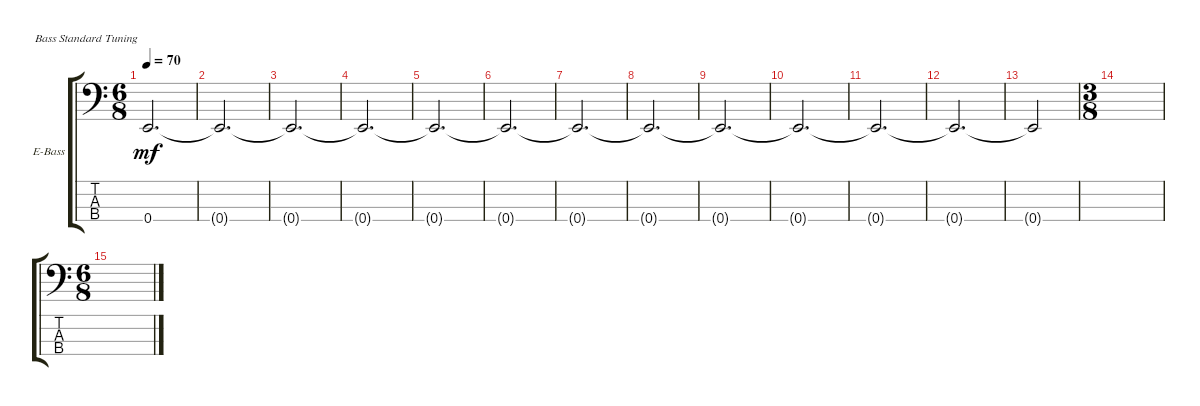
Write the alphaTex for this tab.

\defaultSystemsLayout 4
\bracketExtendMode groupsimilarinstruments
\firstSystemTrackNameOrientation horizontal
\otherSystemsTrackNameOrientation horizontal
\track ("Electric Bass" "E-Bass") {instrument electricbassfinger}
\staff {score tabs}
\tuning (G2 D2 A1 E1)
\ts (6 8)
\tempo 70
\clef f4
\scale
0.333333
\ks c
0.4{t}.2{d dy mf} |
\scale
0.333333 0.4{t}.2{d} |
\scale
0.333333 0.4{t}.2{d} |
\scale
0.333333 0.4{t}.2{d} |
\scale
0.333333 0.4{t}.2{d} |
\scale
0.333333 0.4{t}.2{d} |
\scale
0.333333 0.4{t}.2{d} |
\scale
0.333333 0.4{t}.2{d} |
\scale
0.333333 0.4{t}.2{d} |
\scale
0.333333 0.4{t}.2{d} |
\scale
0.333333 0.4{t}.2{d} |
\scale
0.333333 0.4{t}.2{d} |
\scale
0.333333 0.4{t}.2 |
\ts (3 8)
\scale
0.39527 |
\ts (6 8)
\scale
0.39527 |
\scale
0.209459
